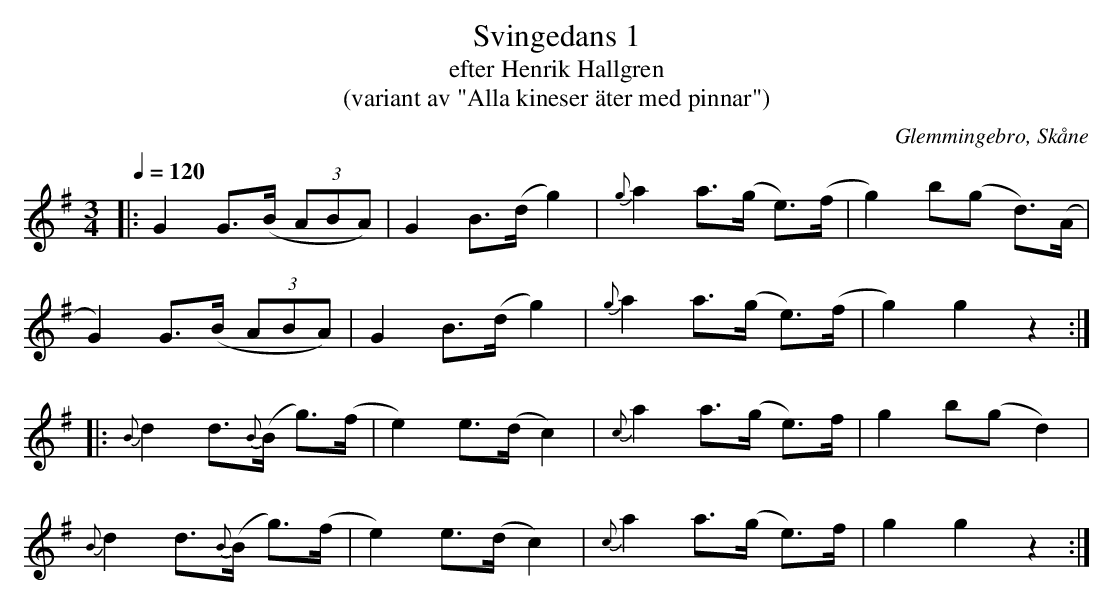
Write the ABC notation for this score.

X:1
T:Svingedans 1
T:efter Henrik Hallgren
T:(variant av "Alla kineser äter med pinnar")
O:Glemmingebro, Skåne
Q:1/4=120
M:3/4
L:1/8
K:G
|: G2 G>(B (3ABA) | G2 B>(d g2) | {g}a2 a>(g e)>(f | g2) b(g d)>(A |
G2) G>(B (3ABA) | G2 B>(d g2) | {g}a2 a>(g e)>(f | g2) g2 z2 :|
|: {B}d2 d>{B}(B g)>(f | e2) e>(d c2) | {c}a2 a>(g e)>f | g2 b(g d2) |
{B}d2 d>{B}(B g)>(f | e2) e>(d c2) | {c}a2 a>(g e)>f | g2 g2 z2 :|
